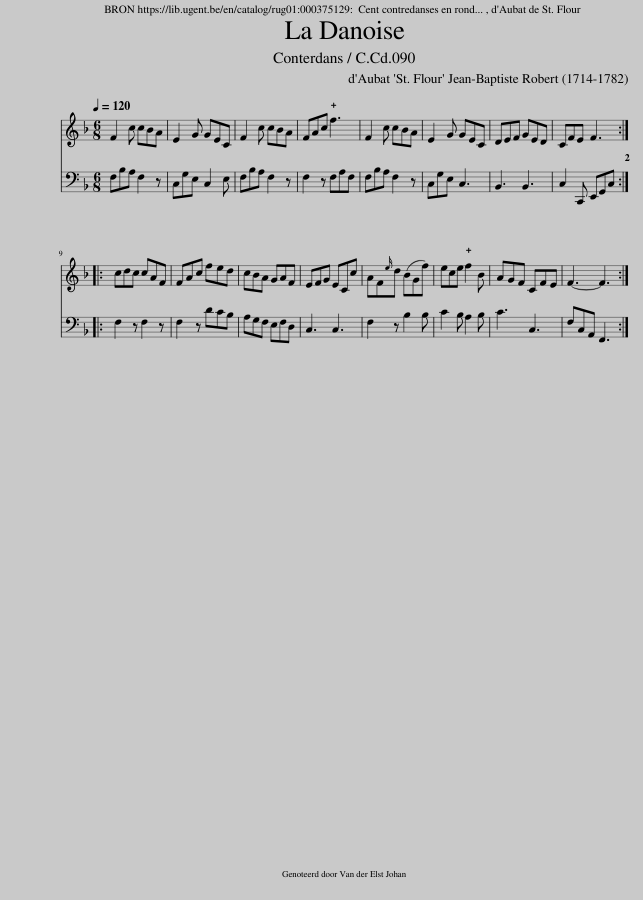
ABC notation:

X:1
%%score 1 2
L:1/8
Q:1/4=120
M:6/8
I:linebreak $
K:F
V:1 treble
V:2 bass
V:1
 F2 c cBA | E2 G GEC | F2 c cBA | FAc !plus!f3 | F2 c cBA | %5
 E2 G GEC | DEF GED | CFE F3 ::$ cdc cAF | FAc fed | %10
 cBA GAF | EFG ECc | AF{e}d (BGf) | ece !plus!f2 B | AGF CFE | %15
 F3- F3 :| %16
V:2
 F,B,A, F,2 z | C,G,E, C,2 E, | F,B,A, F,2 z | F,2 z F,A,F, | F,B,A, F,2 z | %5
 C,G,E, C,3 | B,,3 B,,3 | C,2 C,, E,,G,,C, ::$ F,2 z F,2 z | F,2 z DCB, | %10
 A,G,F, E,F,D, | C,3 C,3 | F,2 z B,2 B, | C2 B, A,2 B, | C3 C,3 | %15
 F,C,A,, F,,3 :| %16
